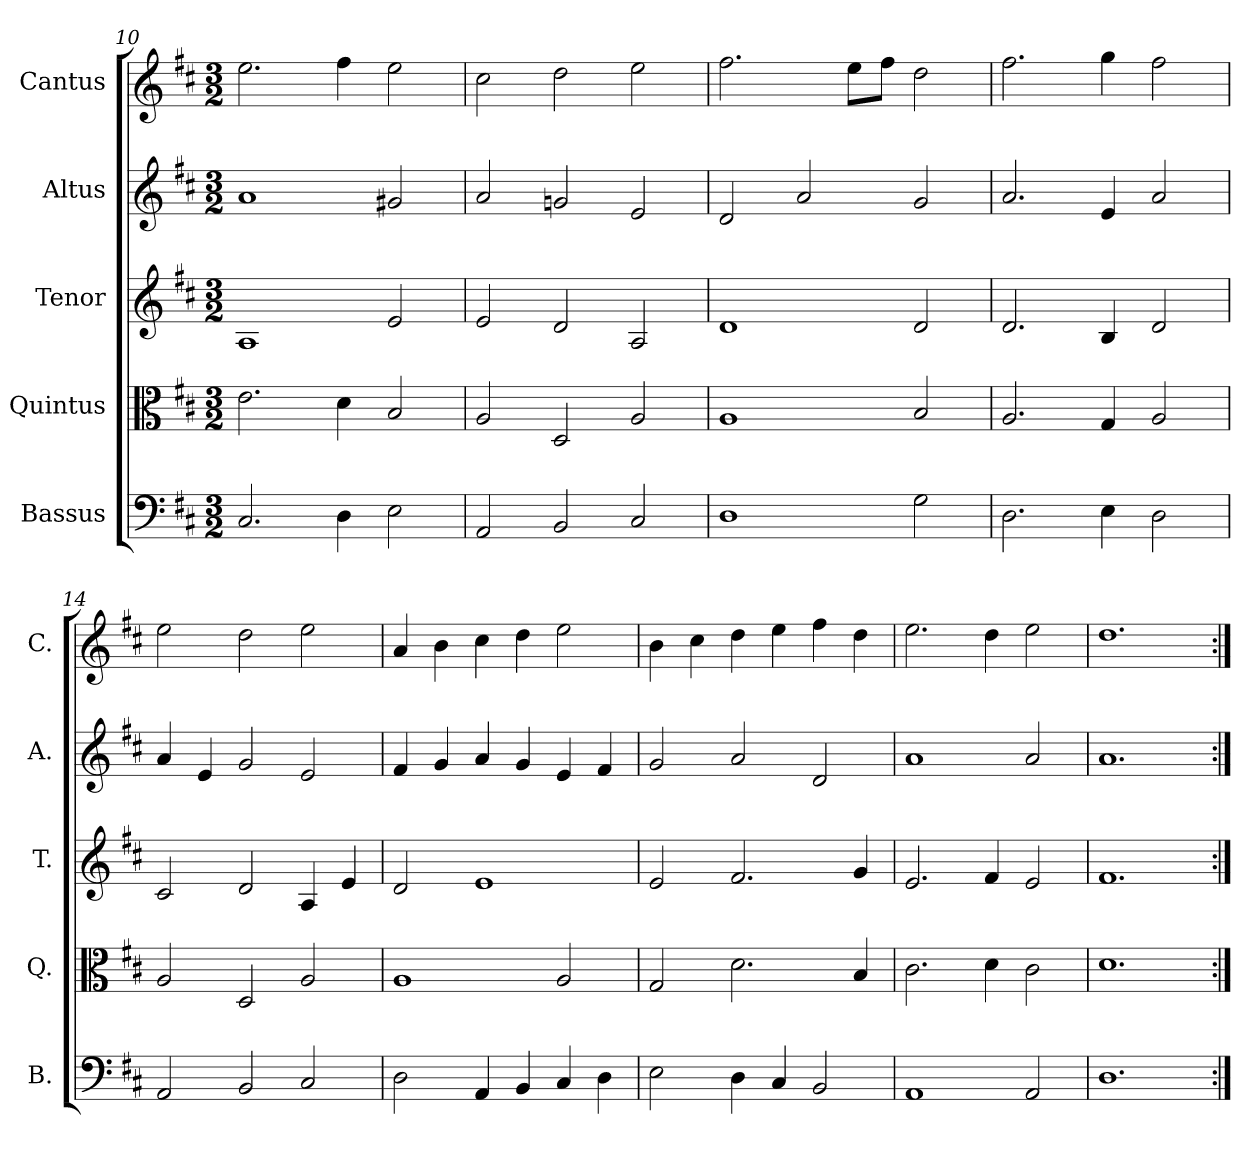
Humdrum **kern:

**kern	**kern	**kern	**kern	**kern
*part5	*part4	*part3	*part2	*part1
*staff5	*staff4	*staff3	*staff2	*staff1
*I"Bassus	*I"Quintus	*I"Tenor	*I"Altus	*I"Cantus
*I'B.	*I'Q.	*I'T.	*I'A.	*I'C.
!!LO:LB:g=z
*clefF4	*clefC3	*clefG2	*clefG2	*clefG2
*k[f#c#]	*k[f#c#]	*k[f#c#]	*k[f#c#]	*k[f#c#]
*D:	*D:	*D:	*D:	*D:
*M3/2	*M3/2	*M3/2	*M3/2	*M3/2
=10	=10	=10	=10	=10
2.C#/	2.e\	1A	1a	2.ee\
4D\	4d\	.	.	4ff#\
2E\	2B/	2e/	2g#X/	2ee\
=11	=11	=11	=11	=11
2AA/	2A/	2e/	2a/	2cc#\
2BB/	2D/	2d/	2gn/	2dd\
2C#/	2A/	2A/	2e/	2ee\
=12	=12	=12	=12	=12
1D	1A	1d	2d/	2.ff#\
.	.	.	2a/	.
.	.	.	.	8ee\L
.	.	.	.	8ff#\J
2G\	2B/	2d/	2g/	2dd\
=13	=13	=13	=13	=13
2.D\	2.A/	2.d/	2.a/	2.ff#\
4E\	4G/	4B/	4e/	4gg\
2D\	2A/	2d/	2a/	2ff#\
=14	=14	=14	=14	=14
2AA/	2A/	2c#/	4a/	2ee\
.	.	.	4e/	.
2BB/	2D/	2d/	2g/	2dd\
2C#/	2A/	4A/	2e/	2ee\
.	.	4e/	.	.
=15	=15	=15	=15	=15
2D\	1A	2d/	4f#/	4a/
.	.	.	4g/	4b\
4AA/	.	1e	4a/	4cc#\
4BB/	.	.	4g/	4dd\
4C#/	2A/	.	4e/	2ee\
4D\	.	.	4f#/	.
=16	=16	=16	=16	=16
2E\	2G/	2e/	2g/	4b\
.	.	.	.	4cc#\
4D\	2.d\	2.f#/	2a/	4dd\
4C#/	.	.	.	4ee\
2BB/	.	.	2d/	4ff#\
.	4B/	4g/	.	4dd\
=17	=17	=17	=17	=17
1AA	2.c#\	2.e/	1a	2.ee\
.	4d\	4f#/	.	4dd\
2AA/	2c#\	2e/	2a/	2ee\
=18	=18	=18	=18	=18
1.D	1.d	1.f#	1.a	1.dd
=:|!	=:|!	=:|!	=:|!	=:|!
*-	*-	*-	*-	*-
